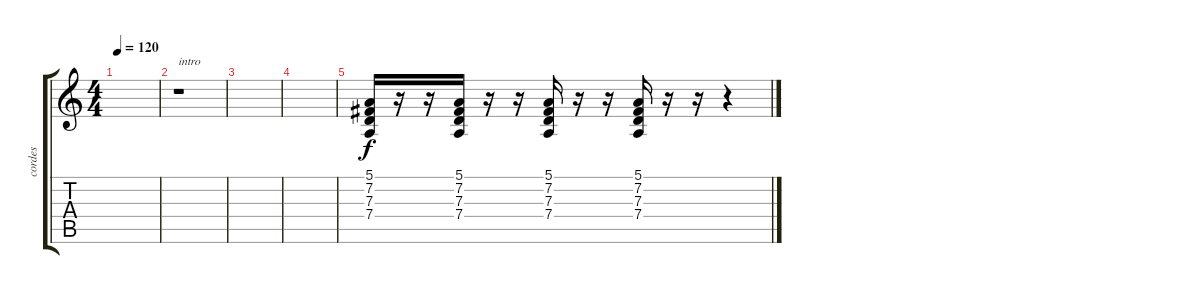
\track ("cordes" "cordes") {instrument stringensemble1}
\staff {score tabs}
\tuning (E4 B3 G3 D3 A2 E2) {hide}
\ts (4 4)
\tempo 120
\clef g2
\ks c
|
r.1{txt "intro"} |
|
|
(5.1 7.2 7.3 7.4).16 r.16 r.16 (5.1 7.2 7.3 7.4).16 r.16 r.16 (5.1 7.2 7.3 7.4).16 r.16 r.16 (5.1 7.2 7.3 7.4).16 r.16 r.16 r.4
